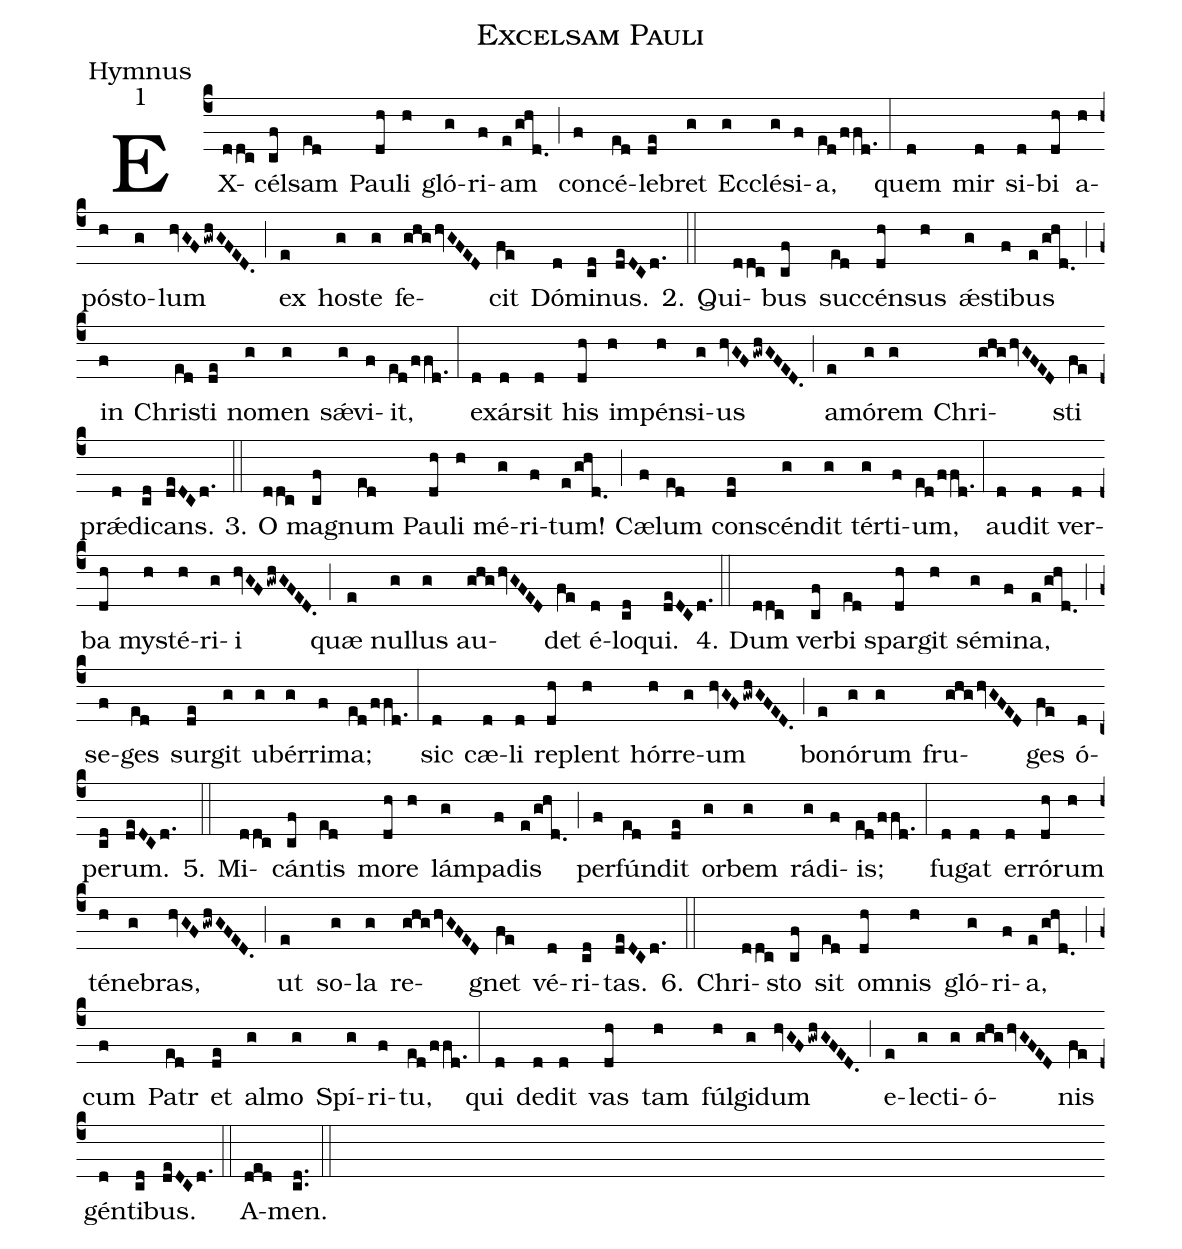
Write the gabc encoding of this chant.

name:Excelsam Pauli;
office-part:Hymnus;
mode:1;
%%
(c4)EX(ddc)cél(cf)sam(ed) Pau(dh)li(h) gló(g)ri(f)am(e/ghd.) (;)
con(f)cé(ed)le(de)bret(g) Ec(g)clé(g)si(f)a,(ed/ffd.) (:)
quem(d) mir(d) si(d)bi(dh) a(h)pó(h)sto(g)lum(hvGFgwhGFED.) (;)
ex(e) ho(g)ste(g) fe(ghghvGFED)cit(fe) Dó(d)mi(cd)nus.(deDCd.)
2.(::) Qui(ddc)bus(cf) suc(ed)cén(dh)sus(h) ǽ(g)sti(f)bus(e/ghd.) (;)
in(f) Chri(ed)sti(de) no(g)men(g) sǽ(g)vi(f)it,(ed/ffd.) (:)
e(d)xár(d)sit(d) his(dh) im(h)pén(h)si(g)us(hvGFgwhGFED.) (;)
a(e)mó(g)rem(g) Chri(ghghvGFED)sti(fe) prǽ(d)di(cd)cans.(deDCd.)
3.(::) O(ddc) ma(cf)gnum(ed) Pau(dh)li(h) mé(g)ri(f)tum!(e/ghd.) (;)
Cæ(f)lum(ed) con(de)scén(g)dit(g) tér(g)ti(f)um,(ed/ffd.) (:)
au(d)dit(d) ver(d)ba(dh) my(h)sté(h)ri(g)i(hvGFgwhGFED.) (;)
quæ(e) nul(g)lus(g) au(ghghvGFED)det(fe) é(d)lo(cd)qui.(deDCd.)
4.(::) Dum(ddc) ver(cf)bi(ed) spar(dh)git(h) sé(g)mi(f)na,(e/ghd.) (;)
se(f)ges(ed) sur(de)git(g) u(g)bér(g)ri(f)ma;(ed/ffd.) (:)
sic(d) cæ(d)li(d) re(dh)plent(h) hór(h)re(g)um(hvGFgwhGFED.) (;)
bo(e)nó(g)rum(g) fru(ghghvGFED)ges(fe) ó(d)pe(cd)rum.(deDCd.)
5.(::) Mi(ddc)cán(cf)tis(ed) mo(dh)re(h) lám(g)pa(f)dis(e/ghd.) (;)
per(f)fún(ed)dit(de) or(g)bem(g) rá(g)di(f)is;(ed/ffd.) (:)
fu(d)gat(d) er(d)ró(dh)rum(h) té(h)ne(g)bras,(hvGFgwhGFED.) (;)
ut(e) so(g)la(g) re(ghghvGFED)gnet(fe) vé(d)ri(cd)tas.(deDCd.)
6.(::) Chri(ddc)sto(cf) sit(ed) om(dh)nis(h) gló(g)ri(f)a,(e/ghd.) (;)
cum(f) Patr(ed) et(de) al(g)mo(g) Spí(g)ri(f)tu,(ed/ffd.) (:)
qui(d) de(d)dit(d) vas(dh) tam(h) fúl(h)gi(g)dum(hvGFgwhGFED.) (;)
e(e)le(g)cti(g)ó(ghghvGFED)nis(fe) gén(d)ti(cd)bus.(deDCd.) (::)
A(ded)men.(cd..) (::)
